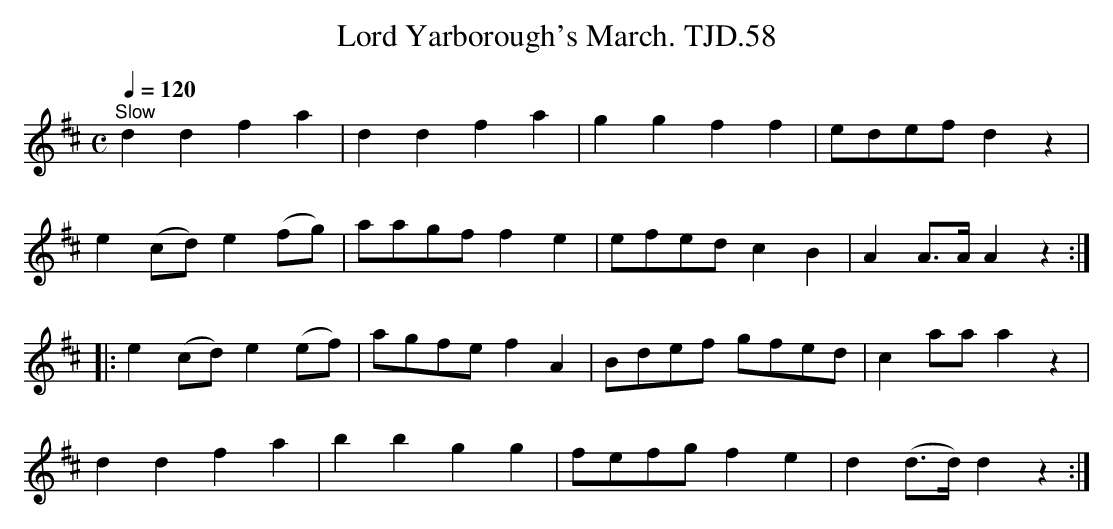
X:1
T:Lord Yarborough's March. TJD.58
M:C
L:1/4
Q:1/4=120
K:D
"^Slow"ddfa|ddfa|ggff|e/d/e/f/dz|
e(c/d/)e(f/g/)|a/a/g/f/fe|e/f/e/d/cB|AA/>A/Az:|
|:e(c/d/)e(e/f/)|a/g/f/e/fA|B/d/e/f/ g/f/e/d/|ca/a/az|
ddfa|bbgg|f/e/f/g/fe|d(d/>d/)dz:|
